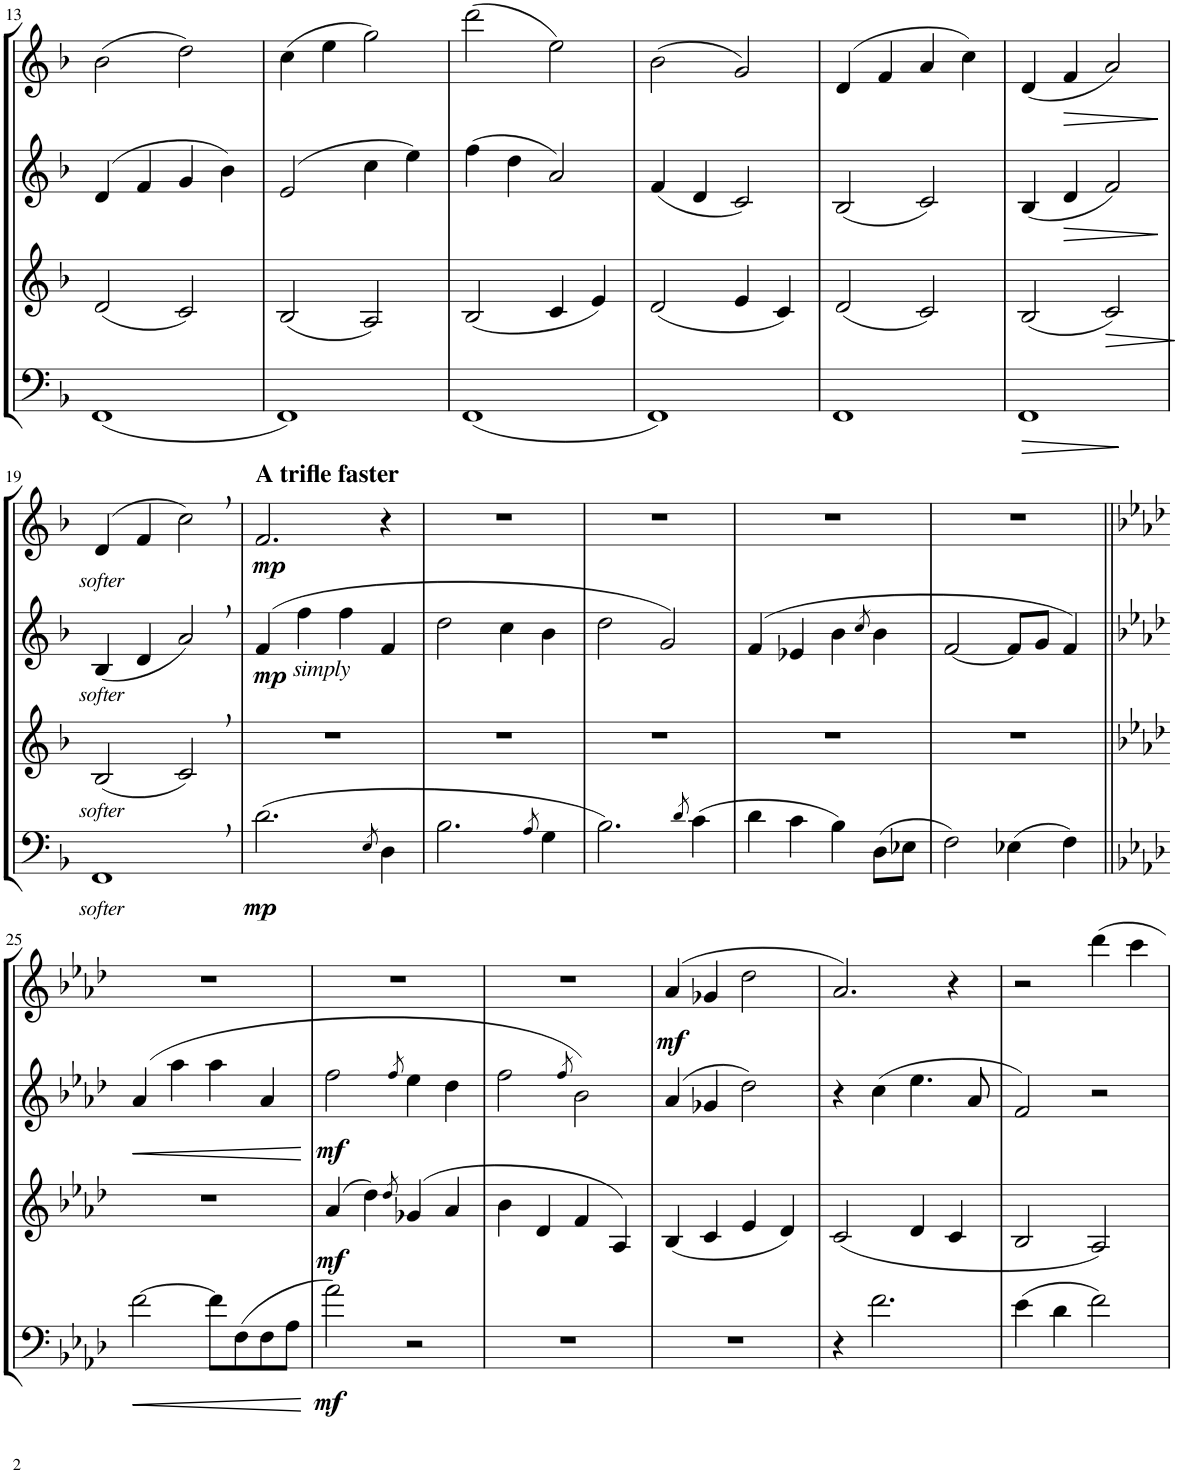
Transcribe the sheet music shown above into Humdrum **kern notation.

**kern	**dynam	**kern	**dynam	**kern	**dynam	**kern	**dynam
*part4	*part4	*part3	*part3	*part2	*part2	*part1	*part1
*staff4	*staff4	*staff3	*staff3	*staff2	*staff2	*staff1	*staff1
*I"Bassoon	*	*I"Bb Clarinet	*	*I"Oboe	*	*I"Flute	*
*I'Bsn	*	*I'Cl	*	*I'Ob	*	*I'Fl	*
!!LO:PB:g=z
*clefF4	*	*clefG2	*	*clefG2	*	*clefG2	*
*	*	*ITrd1c2	*	*	*	*	*
*k[b-]	*	*k[b-]	*	*k[b-]	*	*k[b-]	*
*M2/2	*	*M2/2	*	*M2/2	*	*M2/2	*
*met(c|)	*	*met(c|)	*	*met(c|)	*	*met(c|)	*
=13	=13	=13	=13	=13	=13	=13	=13
(1FF	.	(2d/	.	(4d/	.	(2b-\	.
.	.	.	.	4f/	.	.	.
.	.	2c/)	.	4g/	.	2dd\)	.
.	.	.	.	4b-\)	.	.	.
=14	=14	=14	=14	=14	=14	=14	=14
1FF)	.	(2B-/	.	(2e/	.	(4cc\	.
.	.	.	.	.	.	4ee\	.
.	.	2A/)	.	4cc\	.	2gg\)	.
.	.	.	.	4ee\)	.	.	.
=15	=15	=15	=15	=15	=15	=15	=15
(1FF	.	(2B-/	.	(4ff\	.	(2ddd\	.
.	.	.	.	4dd\	.	.	.
.	.	4c/	.	2a/)	.	2ee\)	.
.	.	4e/)	.	.	.	.	.
=16	=16	=16	=16	=16	=16	=16	=16
1FF)	.	(2d/	.	(4f/	.	(2b-\	.
.	.	.	.	4d/	.	.	.
.	.	4e/	.	2c/)	.	2g/)	.
.	.	4c/)	.	.	.	.	.
=17	=17	=17	=17	=17	=17	=17	=17
1FF	.	(2d/	.	(2B-/	.	(4d/	.
.	.	.	.	.	.	4f/	.
.	.	2c/)	.	2c/)	.	4a/	.
.	.	.	.	.	.	4cc\)	.
=18	=18	=18	=18	=18	=18	=18	=18
!	!LO:HP:b	!	!	!	!	!	!
1FF	>	(2B-/	.	(4B-/	.	(4d/	.
!	!	!	!	!	!LO:HP:b	!	!LO:HP:b
.	.	.	.	4d/	>	4f/	>
!	!	!	!LO:HP:b	!	!	!	!
.	.	2c/)	>	2f/)	.	2a/)	.
.	]	.	]	.	]	.	]
!!LO:LB:g=z
=19	=19	=19	=19	=19	=19	=19	=19
!	!LO:DY:b	!	!LO:DY:b	!	!LO:DY:b	!	!LO:DY:b
1FF,	other-dynamics	(2B-/	other-dynamics	(4B-/	other-dynamics	(4d/	other-dynamics
.	.	.	.	4d/	.	4f/	.
.	.	2c,/)	.	2a,/)	.	2cc,\)	.
=20	=20	=20	=20	=20	=20	=20	=20
!	!	!	!	!	!	!LO:TX:a:B:t=A trifle faster	!
!	!	!	!	!LO:TX:b:i:t=simply	!	!	!
!	!LO:DY:b	!	!	!	!LO:DY:b	!	!LO:DY:b
(2.d\	mp	1r	.	(4f/	mp	2.f/	mp
.	.	.	.	4ff\	.	.	.
.	.	.	.	4ff\	.	.	.
8qE/	.	.	.	.	.	.	.
4D\	.	.	.	4f/	.	4r	.
=21	=21	=21	=21	=21	=21	=21	=21
2.B-\	.	1r	.	2dd\	.	1r	.
.	.	.	.	4cc\	.	.	.
8qA/	.	.	.	.	.	.	.
4G\	.	.	.	4b-\	.	.	.
=22	=22	=22	=22	=22	=22	=22	=22
2.B-\)	.	1r	.	2dd\	.	1r	.
.	.	.	.	2g/)	.	.	.
8qd/	.	.	.	.	.	.	.
(4c\	.	.	.	.	.	.	.
=23	=23	=23	=23	=23	=23	=23	=23
4d\	.	1r	.	(4f/	.	1r	.
4c\	.	.	.	4e-X/	.	.	.
4B-\)	.	.	.	4b-\	.	.	.
.	.	.	.	8qcc/	.	.	.
(8D\L	.	.	.	4b-\	.	.	.
8E-X\J	.	.	.	.	.	.	.
=24	=24	=24	=24	=24	=24	=24	=24
2F\)	.	1r	.	[2f/	.	1r	.
(4E-X\	.	.	.	8f/L]	.	.	.
.	.	.	.	8g/J	.	.	.
4F\)	.	.	.	4f/)	.	.	.
!!LO:LB:g=z
=25||	=25||	=25||	=25||	=25||	=25||	=25||	=25||
*k[b-e-a-d-]	*	*k[b-e-a-d-]	*	*k[b-e-a-d-]	*	*k[b-e-a-d-]	*
!	!LO:HP:b	!	!	!	!LO:HP:b	!	!
[2f\	<	1r	.	(4a-/	<	1r	.
.	.	.	.	4aa-\	.	.	.
8f\L]	.	.	.	4aa-\	.	.	.
(8F\	.	.	.	.	.	.	.
8F\	.	.	.	4a-/	.	.	.
8A-\J	.	.	.	.	.	.	.
.	[	.	.	.	[	.	.
=26	=26	=26	=26	=26	=26	=26	=26
!	!LO:DY:b	!	!LO:DY:b	!	!LO:DY:b	!	!
2a-\)	mf	(4a-/	mf	2ff\	mf	1r	.
.	.	4dd-\)	.	.	.	.	.
.	.	8qdd-/	.	8qff/	.	.	.
2r	.	(4g-X/	.	4ee-\	.	.	.
.	.	4a-/	.	4dd-\	.	.	.
=27	=27	=27	=27	=27	=27	=27	=27
1r	.	4b-\	.	2ff\	.	1r	.
.	.	4d-/	.	.	.	.	.
.	.	.	.	8qff/	.	.	.
.	.	4f/	.	2b-\)	.	.	.
.	.	4A-/)	.	.	.	.	.
=28	=28	=28	=28	=28	=28	=28	=28
!	!	!	!	!	!	!	!LO:DY:b
1r	.	(4B-/	.	(4a-/	.	(4a-/	mf
.	.	4c/	.	4g-X/	.	4g-X/	.
.	.	4e-/	.	2dd-\)	.	2dd-\	.
.	.	4d-/)	.	.	.	.	.
=29	=29	=29	=29	=29	=29	=29	=29
4r	.	(2c/	.	4r	.	2.a-/)	.
2.f\	.	.	.	(4cc\	.	.	.
.	.	4d-/	.	4.ee-\	.	.	.
.	.	4c/	.	.	.	4r	.
.	.	.	.	8a-/	.	.	.
=30	=30	=30	=30	=30	=30	=30	=30
(4e-\	.	2B-/	.	2f/)	.	2r	.
4d-\	.	.	.	.	.	.	.
2f\)	.	2A-/)	.	2r	.	4ddd-\	.
.	.	.	.	.	.	4ccc\	.
=	=	=	=	=	=	=	=
*-	*-	*-	*-	*-	*-	*-	*-
